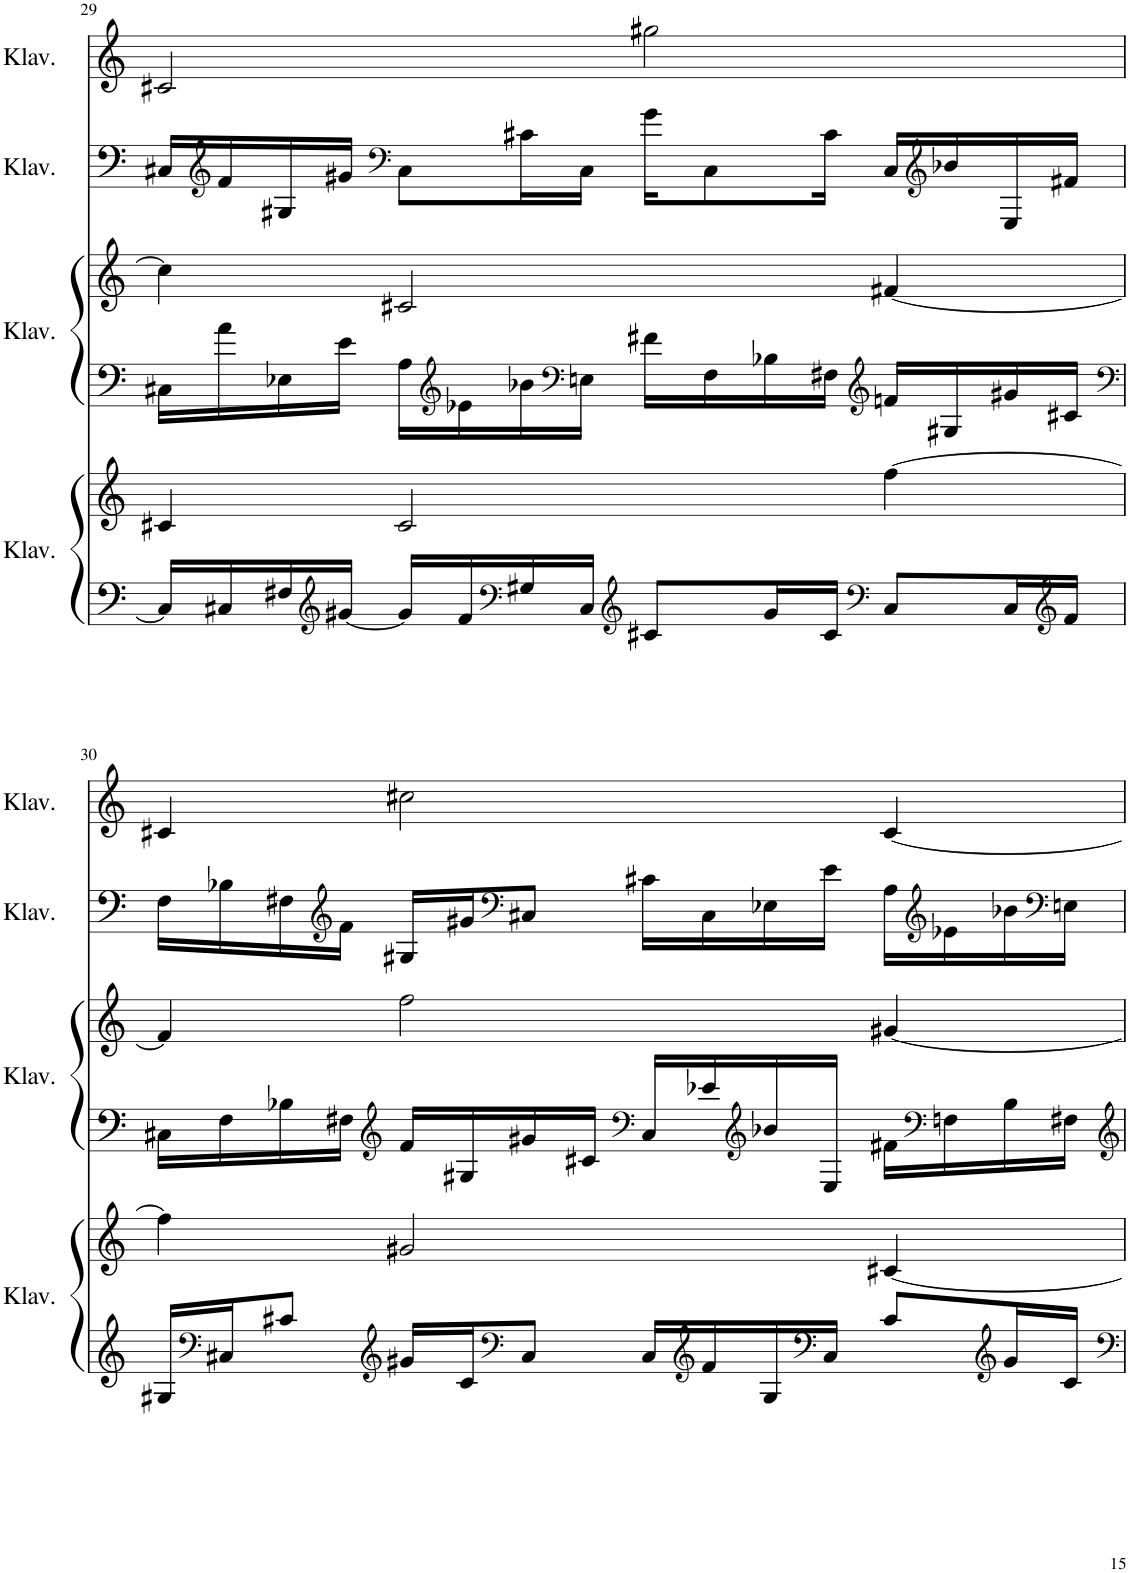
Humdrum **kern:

**kern	**kern	**kern	**kern	**kern	**kern
*part4	*part4	*part3	*part3	*part2	*part1
*staff6	*staff5	*staff4	*staff3	*staff2	*staff1
*I"Klavier	*	*I"Klavier	*	*I"Klavier	*I"Klavier
*I'Klav.	*	*I'Klav.	*	*I'Klav.	*I'Klav.
!!LO:PB:g=z
*clefF4	*clefG2	*clefF4	*clefG2	*clefF4	*clefG2
*k[]	*k[]	*k[]	*k[]	*k[]	*k[]
*M4/4	*M4/4	*M4/4	*M4/4	*M4/4	*M4/4
=29	=29	=29	=29	=29	=29
16C#/LL]	4c#X/	16C#X\LL	4cc#\]	16C#X/LL	2c#X/
*	*	*	*	*clefG2	*
16C#X/	.	16a\	.	16f/	.
16F#X/	.	16E-X\	.	16G#X/	.
*clefG2	*	*	*	*	*
[16g#X/JJ	.	16e\JJ	.	16g#X/JJ	.
*	*	*	*	*clefF4	*
16g#/LL]	2c#/	16A\LL	2c#X/	8C#\L	.
*	*	*clefG2	*	*	*
16f/	.	16e-X\	.	.	.
*clefF4	*	*	*	*	*
16G#X/	.	16b-X\	.	16c#X\L	.
*	*	*clefF4	*	*	*
16C#/JJ	.	16En\JJ	.	16C#\JJ	.
*clefG2	*	*	*	*	*
8c#X/L	.	16f#X\LL	.	16g#\KL	2gg#X\
.	.	16F\	.	8C#\	.
16g#/L	.	16B-X\	.	.	.
16c#/JJ	.	16F#X\JJ	.	16c#\Jk	.
*clefF4	*	*clefG2	*	*	*
8C#/L	[4ff\	16fn/LL	[4f#X/	16C#/LL	.
*	*	*	*	*clefG2	*
.	.	16G#X/	.	16b-X/	.
16C#/L	.	16g#X/	.	16E/	.
*clefG2	*	*	*	*	*
16f/JJ	.	16c#X/JJ	.	16f#X/JJ	.
!!LO:LB:g=z
=30	=30	=30	=30	=30	=30
*	*	*clefF4	*	*	*
16G#X/LL	4ff\]	16C#X\LL	4f#/]	16F\LL	4c#X/
*clefF4	*	*	*	*	*
16C#X/J	.	16F\	.	16B-X\	.
8c#X/J	.	16B-X\	.	16F#X\	.
*	*	*	*	*clefG2	*
.	.	16F#X\JJ	.	16f\JJ	.
*clefG2	*	*clefG2	*	*	*
16g#X/LL	2g#X/	16f/LL	2ff\	16G#X/LL	2cc#X\
16c#/J	.	16G#X/	.	16g#X/J	.
*clefF4	*	*	*	*clefF4	*
8C#/J	.	16g#X/	.	8C#X/J	.
.	.	16c#X/JJ	.	.	.
*	*	*clefF4	*	*	*
16C#/LL	.	16C#/LL	.	16c#X\LL	.
*clefG2	*	*	*	*	*
16f/	.	16e-X/	.	16C#\	.
*	*	*clefG2	*	*	*
16G#/	.	16b-X/	.	16E-X\	.
*clefF4	*	*	*	*	*
16C#/JJ	.	16E/JJ	.	16e\JJ	.
8c#/L	[4c#X/	16f#X\LL	[4g#X/	16A\LL	[4c#/
*	*	*clefF4	*	*clefG2	*
.	.	16Fn\	.	16e-X\	.
*clefG2	*	*	*	*	*
16g#/L	.	16B-\	.	16b-X\	.
*	*	*	*	*clefF4	*
16c#/JJ	.	16F#X\JJ	.	16En\JJ	.
=	=	=	=	=	=
*-	*-	*-	*-	*-	*-
